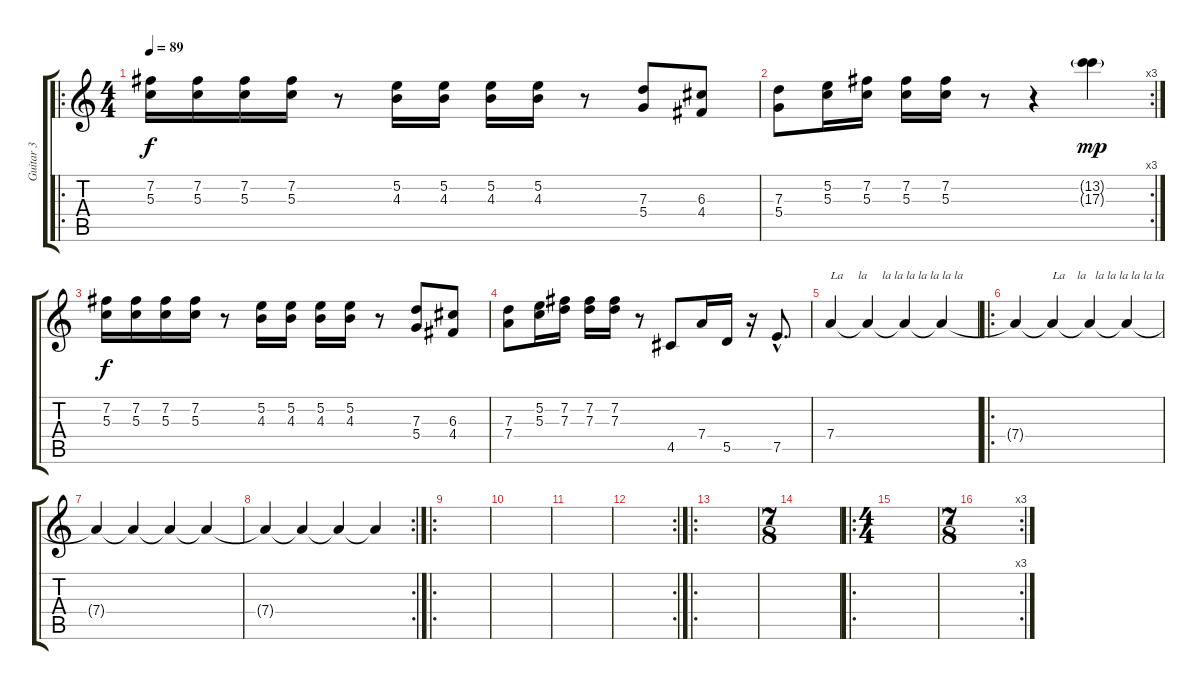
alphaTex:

\track ("Guitar 3" "Guitar 3") {instrument distortionguitar}
\staff {score tabs}
\tuning (E4 B3 G3 D3 A2 E2) {hide}
\ro
\ts (4 4)
\tempo 89
\clef g2
\ks c
(7.2 5.3).16{dy f} (7.2 5.3).16 (7.2 5.3).16 (7.2 5.3).16 r.8 (5.2 4.3).16 (5.2 4.3).16 (5.2 4.3).16 (5.2 4.3).16 r.8 (7.3 5.4).8 (6.3 4.4).8 |
\rc 3
(7.3 5.4).8 (5.2 5.3).16 (7.2 5.3).16 (7.2 5.3).16 (7.2 5.3).16 r.8 r.4 (13.2{g} 17.3{g}).4{dy mp} |
(7.2 5.3).16{dy f} (7.2 5.3).16 (7.2 5.3).16 (7.2 5.3).16 r.8 (5.2 4.3).16 (5.2 4.3).16 (5.2 4.3).16 (5.2 4.3).16 r.8 (7.3 5.4).8 (6.3 4.4).8 |
(7.3 7.4).8 (5.2 5.3).16 (7.2 7.3).16 (7.2 7.3).16 (7.2 7.3).16 r.8 4.5.8 7.4.16 5.5.16 r.16 7.5{hac}.8{d} |
7.4.4{txt "La     la     la la la la la la la"} 7.4{t}.4 7.4{t}.4 7.4{t}.4 |
\ro
7.4{t}.4 7.4{t}.4{txt "La    la   la la la la la la "} 7.4{t}.4 7.4{t}.4 |
7.4{t}.4 7.4{t}.4 7.4{t}.4 7.4{t}.4 |
\rc 2
7.4{t}.4 7.4{t}.4 7.4{t}.4 7.4{t}.4 |
\ro
|
|
|
\rc 2
|
\ro
|
\ts (7 8)
|
\ro
\ts (4 4)
|
\rc 3
\ts (7 8)
